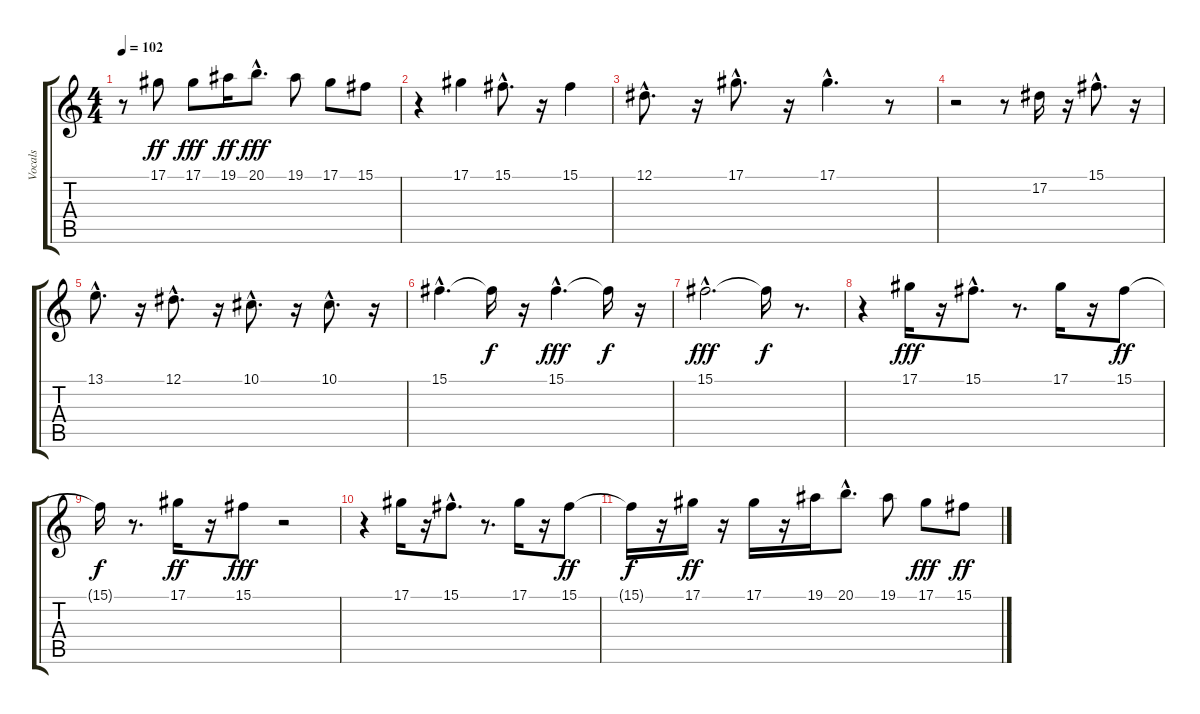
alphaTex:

\track ("Vocals" "Vocals") {instrument flute}
\staff {score tabs}
\tuning (Eb4 Bb3 Gb3 Db3 Ab2 Eb2) {hide}
\ts (4 4)
\tempo 102
\clef g2
\ks c
r.8{dy ff} 17.1.8 17.1.8{dy fff} 19.1.16{dy ff} 20.1{hac}.8{d dy fff} 19.1.8 17.1.8 15.1.8 |
r.4 17.1.4 15.1{hac}.8{d} r.16 15.1.4 |
12.1{hac}.8{d} r.16 17.1{hac}.8{d} r.16 17.1{hac}.4{d} r.8 |
r.2 r.8 17.2.16 r.16 15.1{hac}.8{d} r.16 |
13.1{hac}.8{d} r.16 12.1{hac}.8{d} r.16 10.1{hac}.8{d} r.16 10.1{hac}.8{d} r.16 |
15.1{hac}.4{d} 15.1{t}.16{dy f} r.16 15.1{hac}.4{d dy fff} 15.1{t}.16{dy f} r.16 |
15.1{hac}.2{d dy fff} 15.1{t}.16{dy f} r.8{d} |
r.4 17.1.16{dy fff} r.16 15.1{hac}.8{d} r.8{d} 17.1.16 r.16 15.1.8{dy ff} |
15.1{t}.16{dy f} r.8{d} 17.1.16{dy ff} r.16 15.1.8{dy fff} r.2 |
r.4 17.1.16 r.16 15.1{hac}.8{d} r.8{d} 17.1.16 r.16 15.1.8{dy ff} |
15.1{t}.16{dy f} r.16 17.1.16{dy ff} r.16 17.1.16 r.16 19.1.16 20.1{hac}.8{d} 19.1.8 17.1.8{dy fff} 15.1.8{dy ff}
